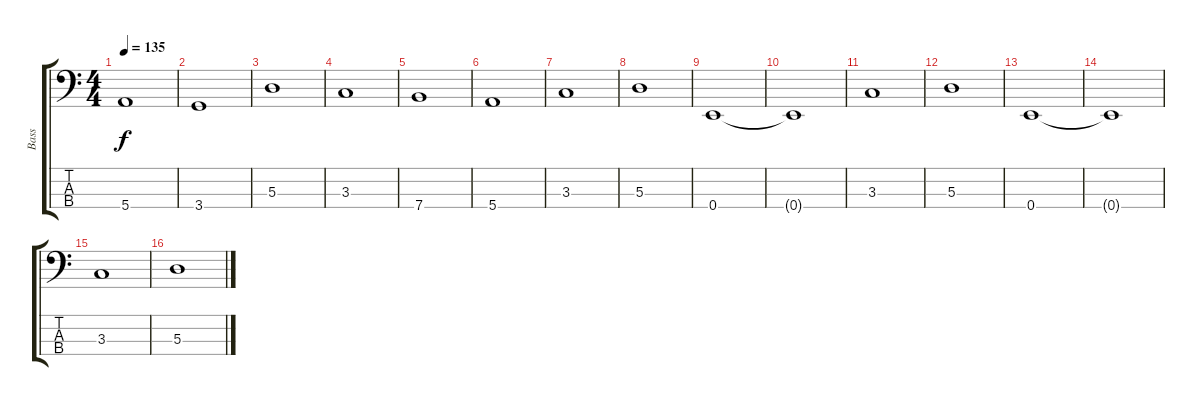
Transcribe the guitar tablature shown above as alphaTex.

\track ("Bass" "Bass") {instrument electricbassfinger}
\staff {score tabs}
\tuning (G2 D2 A1 E1) {hide}
\ts (4 4)
\tempo 135
\clef f4
\ks c
5.4.1{dy f} |
3.4.1 |
5.3.1 |
3.3.1 |
7.4.1 |
5.4.1 |
3.3.1 |
5.3.1 |
0.4.1 |
0.4{t}.1 |
3.3.1 |
5.3.1 |
0.4.1 |
0.4{t}.1 |
3.3.1 |
5.3.1
